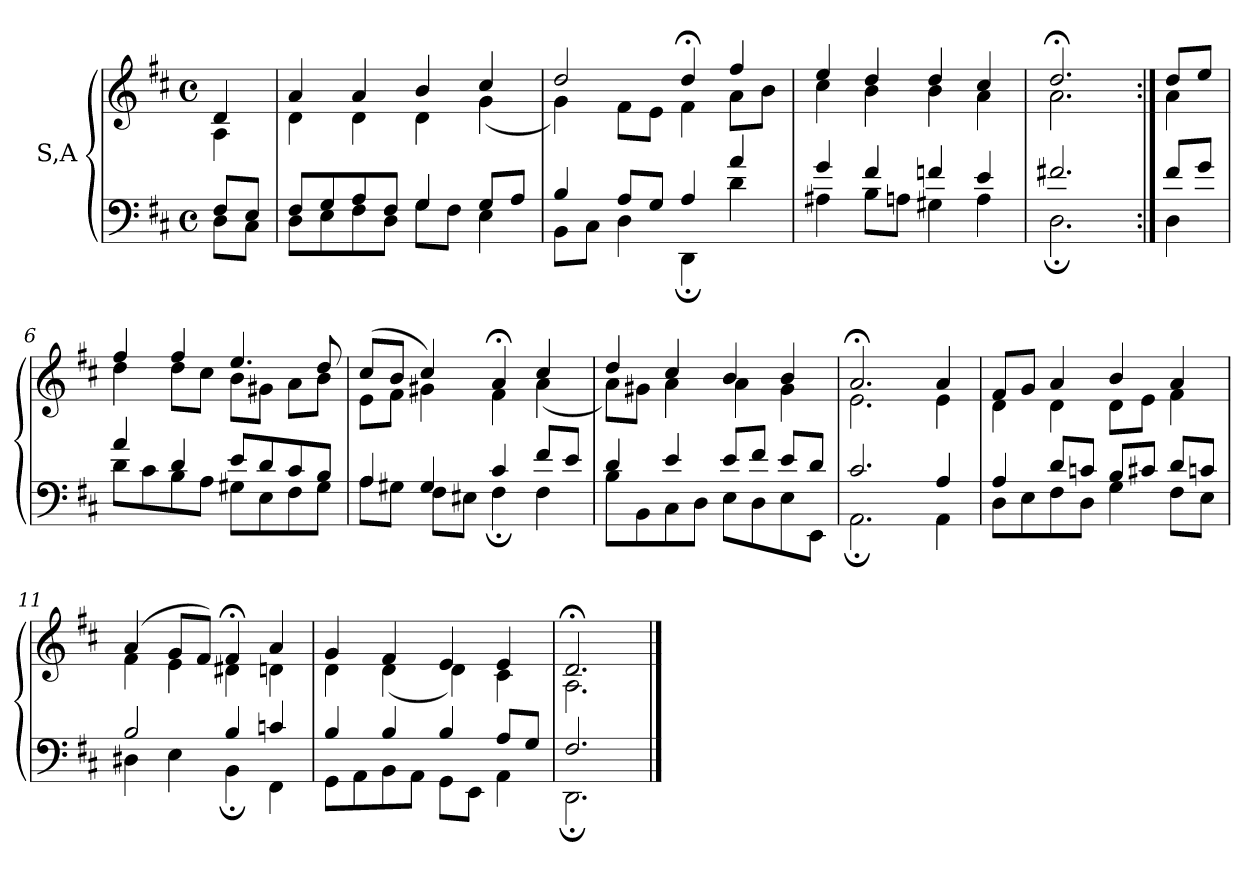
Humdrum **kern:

**kern	**kern
*part1	*part1
*staff2	*staff1
*I"S,A	*
!!LO:LB:g=z
*clefF4	*clefG2
*k[f#c#]	*k[f#c#]
*M4/4	*M4/4
*met(c)	*met(c)
=	=
*^	*^
8F#L	8DL	4d	4A
8EJ	8C#J	.	.
=1	=1	=1	=1
8F#L	8DL	4a	4d
8G	8E	.	.
8A	8F#	4a	4d
8F#J	8DJ	.	.
4G	8GL	4b	4d
.	8F#J	.	.
8GL	4E	4cc#	(<4g
8AJ	.	.	.
=2	=2	=2	=2
4B	8BBL	2dd	4g)
.	8C#J	.	.
8AL	4D	.	8f#L
8GJ	.	.	8eJ
4A	4DD;	4dd;<	4f#
4a	4d	4ff#	8aL
.	.	.	8bJ
=3	=3	=3	=3
4g	4A#X	4ee	4cc#
4f#	8BL	4dd	4b
.	8AnJ	.	.
4fn	4G#X	4dd	4b
4e	4A	4cc#	4a
=398	=398	=398	=398
2.f#X	2.D;	2.dd;<	2.a
!!LO:LB:g=z	!!
=399:|!	=399:|!	=399:|!	=399:|!
8f#L	4D	8ddL	4a
8gJ	.	8eeJ	.
=6	=6	=6	=6
4a	8dL	4ff#	4dd
.	8c#	.	.
4d	8B	4ff#	8ddL
.	8AJ	.	8cc#J
8eL	8G#XL	4.ee	8bL
8d	8E	.	8g#XJ
8c#	8F#	.	8aL
8BJ	8G#J	8dd	8bJ
=7	=7	=7	=7
4A	8AL	(>8cc#L	8eL
.	8G#XJ	8bJ	8f#J
4G#	8F#L	4cc#)	4g#X
.	8E#XJ	.	.
4c#	4F#;	4a;<	4f#
8f#L	4F#	4cc#	(<4a
8eJ	.	.	.
=8	=8	=8	=8
4d	8BL	4dd	8aL)
.	8BB	.	8g#XJ
4e	8C#	4cc#	4a
.	8DJ	.	.
8eL	8EL	4b	4a
8f#J	8D	.	.
8eL	8E	4b	4g#
8dJ	8EEJ	.	.
=9	=9	=9	=9
2.c#	2.AA;	2.a;<	2.e
4A	4AA	4a	4e
!!LO:PB:g=z	!!
=10	=10	=10	=10
4A	8DL	8f#L	4d
.	8E	8gJ	.
8dL	8F#	4a	4d
8cnJ	8DJ	.	.
8BL	4G	4b	8dL
8c#XJ	.	.	8eJ
8dL	8F#L	4a	4f#
8cnJ	8EJ	.	.
=11	=11	=11	=11
2B	4D#X	(>4a	4f#
.	4E	8gL	4e
.	.	8f#J)	.
4B	4BB;	4f#;<	4d#X
4cn	4FF#	4a	4dn
=12	=12	=12	=12
4B	8GGL	4g	4d
.	8AA	.	.
4B	8BB	4f#	(<4d
.	8AAJ	.	.
4B	8GGL	4e	4d)
.	8EEJ	.	.
8AL	4AA	4e	4c#
8GJ	.	.	.
=13	=13	=13	=13
2.F#	2.DD;	2.d;<	2.A
*v	*v	*	*
*	*v	*v
==	==
*-	*-
